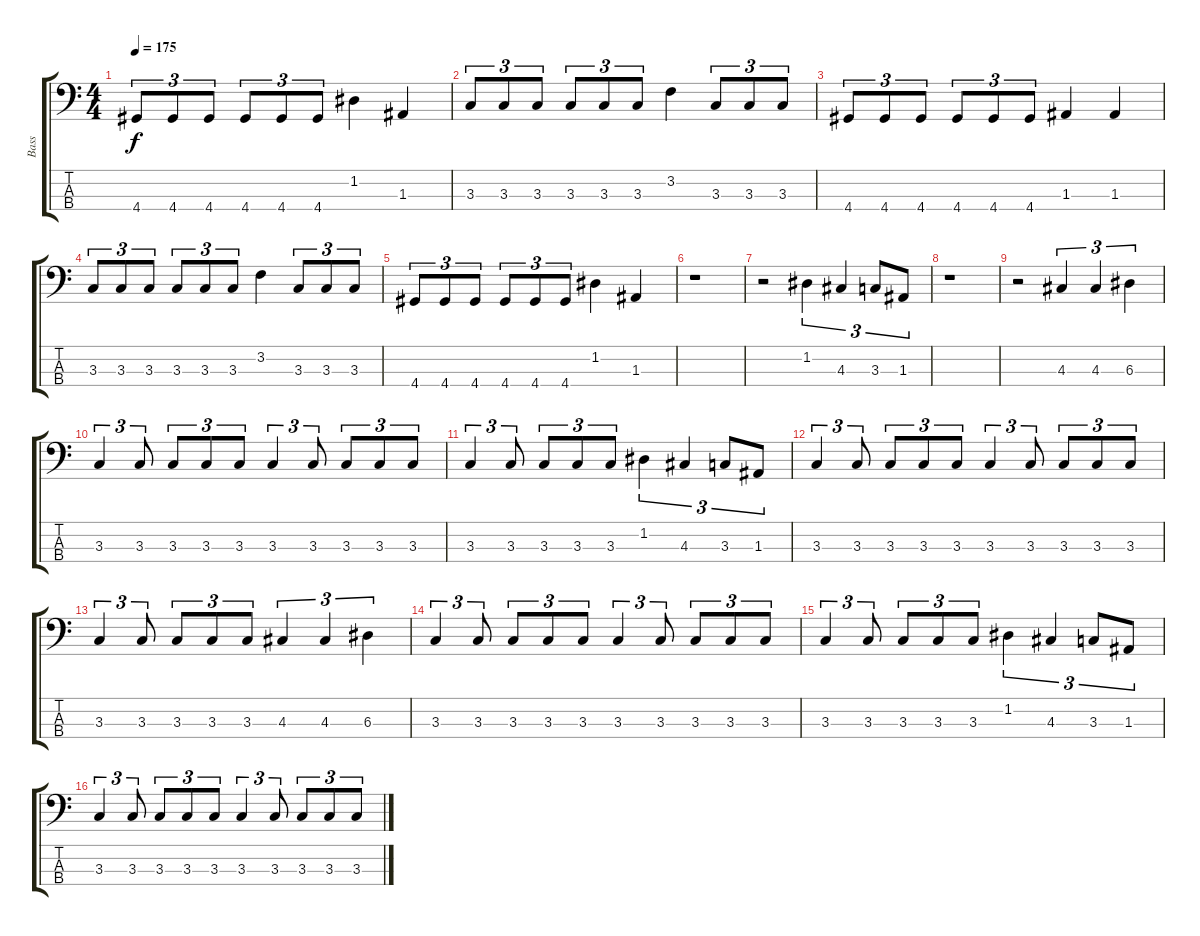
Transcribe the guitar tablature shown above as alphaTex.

\track ("Bass" "Bass") {instrument electricbassfinger}
\staff {score tabs}
\tuning (G2 D2 A1 E1) {hide}
\ts (4 4)
\tempo 175
\clef f4
\ks c
4.4.8{tu (3 2) dy f} 4.4.8{tu (3 2)} 4.4.8{tu (3 2)} 4.4.8{tu (3 2)} 4.4.8{tu (3 2)} 4.4.8{tu (3 2)} 1.2.4 1.3.4 |
3.3.8{tu (3 2)} 3.3.8{tu (3 2)} 3.3.8{tu (3 2)} 3.3.8{tu (3 2)} 3.3.8{tu (3 2)} 3.3.8{tu (3 2)} 3.2.4 3.3.8{tu (3 2)} 3.3.8{tu (3 2)} 3.3.8{tu (3 2)} |
4.4.8{tu (3 2)} 4.4.8{tu (3 2)} 4.4.8{tu (3 2)} 4.4.8{tu (3 2)} 4.4.8{tu (3 2)} 4.4.8{tu (3 2)} 1.3.4 1.3.4 |
3.3.8{tu (3 2)} 3.3.8{tu (3 2)} 3.3.8{tu (3 2)} 3.3.8{tu (3 2)} 3.3.8{tu (3 2)} 3.3.8{tu (3 2)} 3.2.4 3.3.8{tu (3 2)} 3.3.8{tu (3 2)} 3.3.8{tu (3 2)} |
4.4.8{tu (3 2)} 4.4.8{tu (3 2)} 4.4.8{tu (3 2)} 4.4.8{tu (3 2)} 4.4.8{tu (3 2)} 4.4.8{tu (3 2)} 1.2.4 1.3.4 |
r.1 |
r.2 1.2.4{tu (3 2)} 4.3.4{tu (3 2)} 3.3.8{tu (3 2)} 1.3.8{tu (3 2)} |
r.1 |
r.2 4.3.4{tu (3 2)} 4.3.4{tu (3 2)} 6.3.4{tu (3 2)} |
3.3.4{tu (3 2)} 3.3.8{tu (3 2)} 3.3.8{tu (3 2)} 3.3.8{tu (3 2)} 3.3.8{tu (3 2)} 3.3.4{tu (3 2)} 3.3.8{tu (3 2)} 3.3.8{tu (3 2)} 3.3.8{tu (3 2)} 3.3.8{tu (3 2)} |
3.3.4{tu (3 2)} 3.3.8{tu (3 2)} 3.3.8{tu (3 2)} 3.3.8{tu (3 2)} 3.3.8{tu (3 2)} 1.2.4{tu (3 2)} 4.3.4{tu (3 2)} 3.3.8{tu (3 2)} 1.3.8{tu (3 2)} |
3.3.4{tu (3 2)} 3.3.8{tu (3 2)} 3.3.8{tu (3 2)} 3.3.8{tu (3 2)} 3.3.8{tu (3 2)} 3.3.4{tu (3 2)} 3.3.8{tu (3 2)} 3.3.8{tu (3 2)} 3.3.8{tu (3 2)} 3.3.8{tu (3 2)} |
3.3.4{tu (3 2)} 3.3.8{tu (3 2)} 3.3.8{tu (3 2)} 3.3.8{tu (3 2)} 3.3.8{tu (3 2)} 4.3.4{tu (3 2)} 4.3.4{tu (3 2)} 6.3.4{tu (3 2)} |
3.3.4{tu (3 2)} 3.3.8{tu (3 2)} 3.3.8{tu (3 2)} 3.3.8{tu (3 2)} 3.3.8{tu (3 2)} 3.3.4{tu (3 2)} 3.3.8{tu (3 2)} 3.3.8{tu (3 2)} 3.3.8{tu (3 2)} 3.3.8{tu (3 2)} |
3.3.4{tu (3 2)} 3.3.8{tu (3 2)} 3.3.8{tu (3 2)} 3.3.8{tu (3 2)} 3.3.8{tu (3 2)} 1.2.4{tu (3 2)} 4.3.4{tu (3 2)} 3.3.8{tu (3 2)} 1.3.8{tu (3 2)} |
3.3.4{tu (3 2)} 3.3.8{tu (3 2)} 3.3.8{tu (3 2)} 3.3.8{tu (3 2)} 3.3.8{tu (3 2)} 3.3.4{tu (3 2)} 3.3.8{tu (3 2)} 3.3.8{tu (3 2)} 3.3.8{tu (3 2)} 3.3.8{tu (3 2)}
